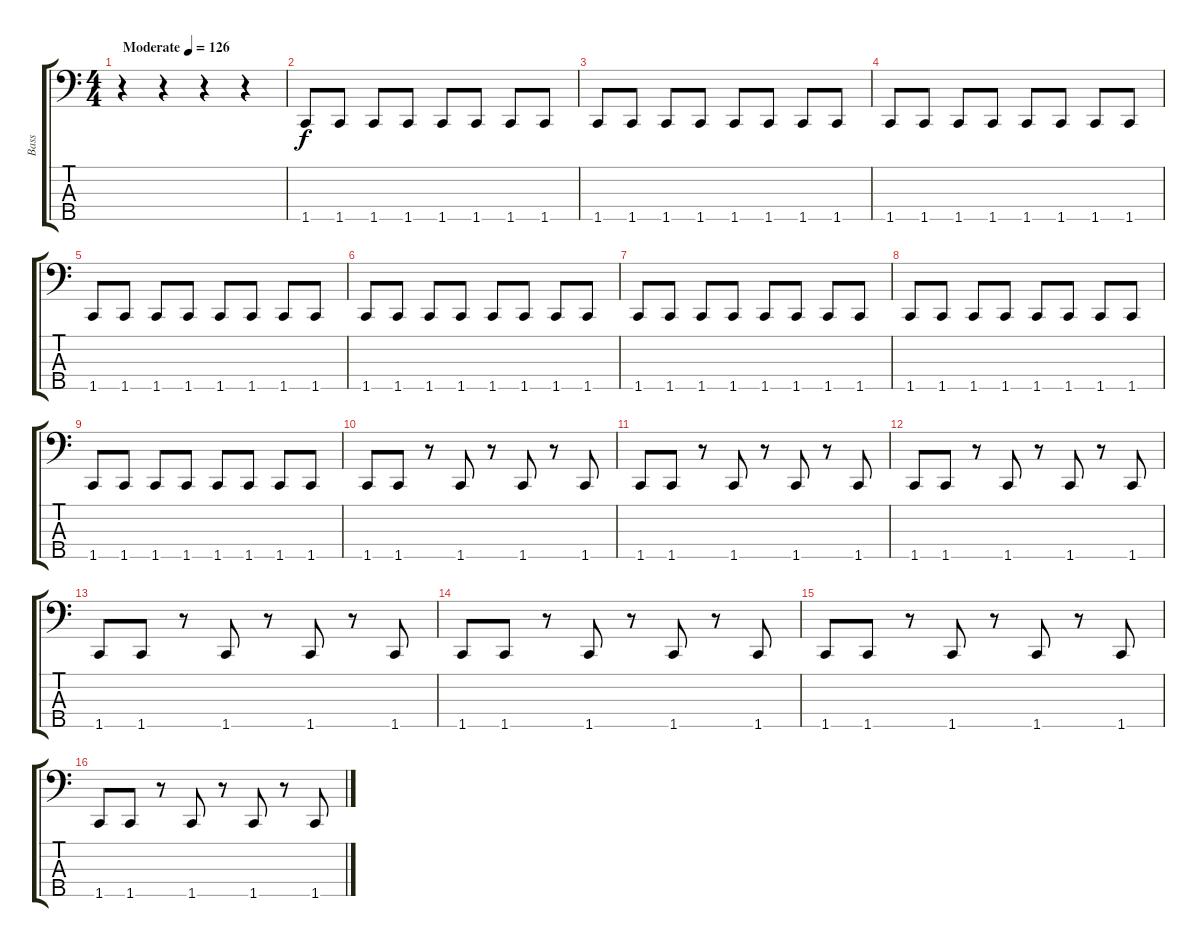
\track ("Bass" "Bass") {instrument electricbassfinger}
\staff {score tabs}
\tuning (G2 D2 A1 E1 B0) {hide}
\ts (4 4)
\tempo (126 "Moderate")
\clef f4
\ks c
r.4{dy f instrument electricbassfinger} r.4 r.4 r.4 |
1.5.8 1.5.8 1.5.8 1.5.8 1.5.8 1.5.8 1.5.8 1.5.8 |
1.5.8 1.5.8 1.5.8 1.5.8 1.5.8 1.5.8 1.5.8 1.5.8 |
1.5.8 1.5.8 1.5.8 1.5.8 1.5.8 1.5.8 1.5.8 1.5.8 |
1.5.8 1.5.8 1.5.8 1.5.8 1.5.8 1.5.8 1.5.8 1.5.8 |
1.5.8 1.5.8 1.5.8 1.5.8 1.5.8 1.5.8 1.5.8 1.5.8 |
1.5.8 1.5.8 1.5.8 1.5.8 1.5.8 1.5.8 1.5.8 1.5.8 |
1.5.8 1.5.8 1.5.8 1.5.8 1.5.8 1.5.8 1.5.8 1.5.8 |
1.5.8 1.5.8 1.5.8 1.5.8 1.5.8 1.5.8 1.5.8 1.5.8 |
1.5.8 1.5.8 r.8 1.5.8 r.8 1.5.8 r.8 1.5.8 |
1.5.8 1.5.8 r.8 1.5.8 r.8 1.5.8 r.8 1.5.8 |
1.5.8 1.5.8 r.8 1.5.8 r.8 1.5.8 r.8 1.5.8 |
1.5.8 1.5.8 r.8 1.5.8 r.8 1.5.8 r.8 1.5.8 |
1.5.8 1.5.8 r.8 1.5.8 r.8 1.5.8 r.8 1.5.8 |
1.5.8 1.5.8 r.8 1.5.8 r.8 1.5.8 r.8 1.5.8 |
1.5.8 1.5.8 r.8 1.5.8 r.8 1.5.8 r.8 1.5.8
